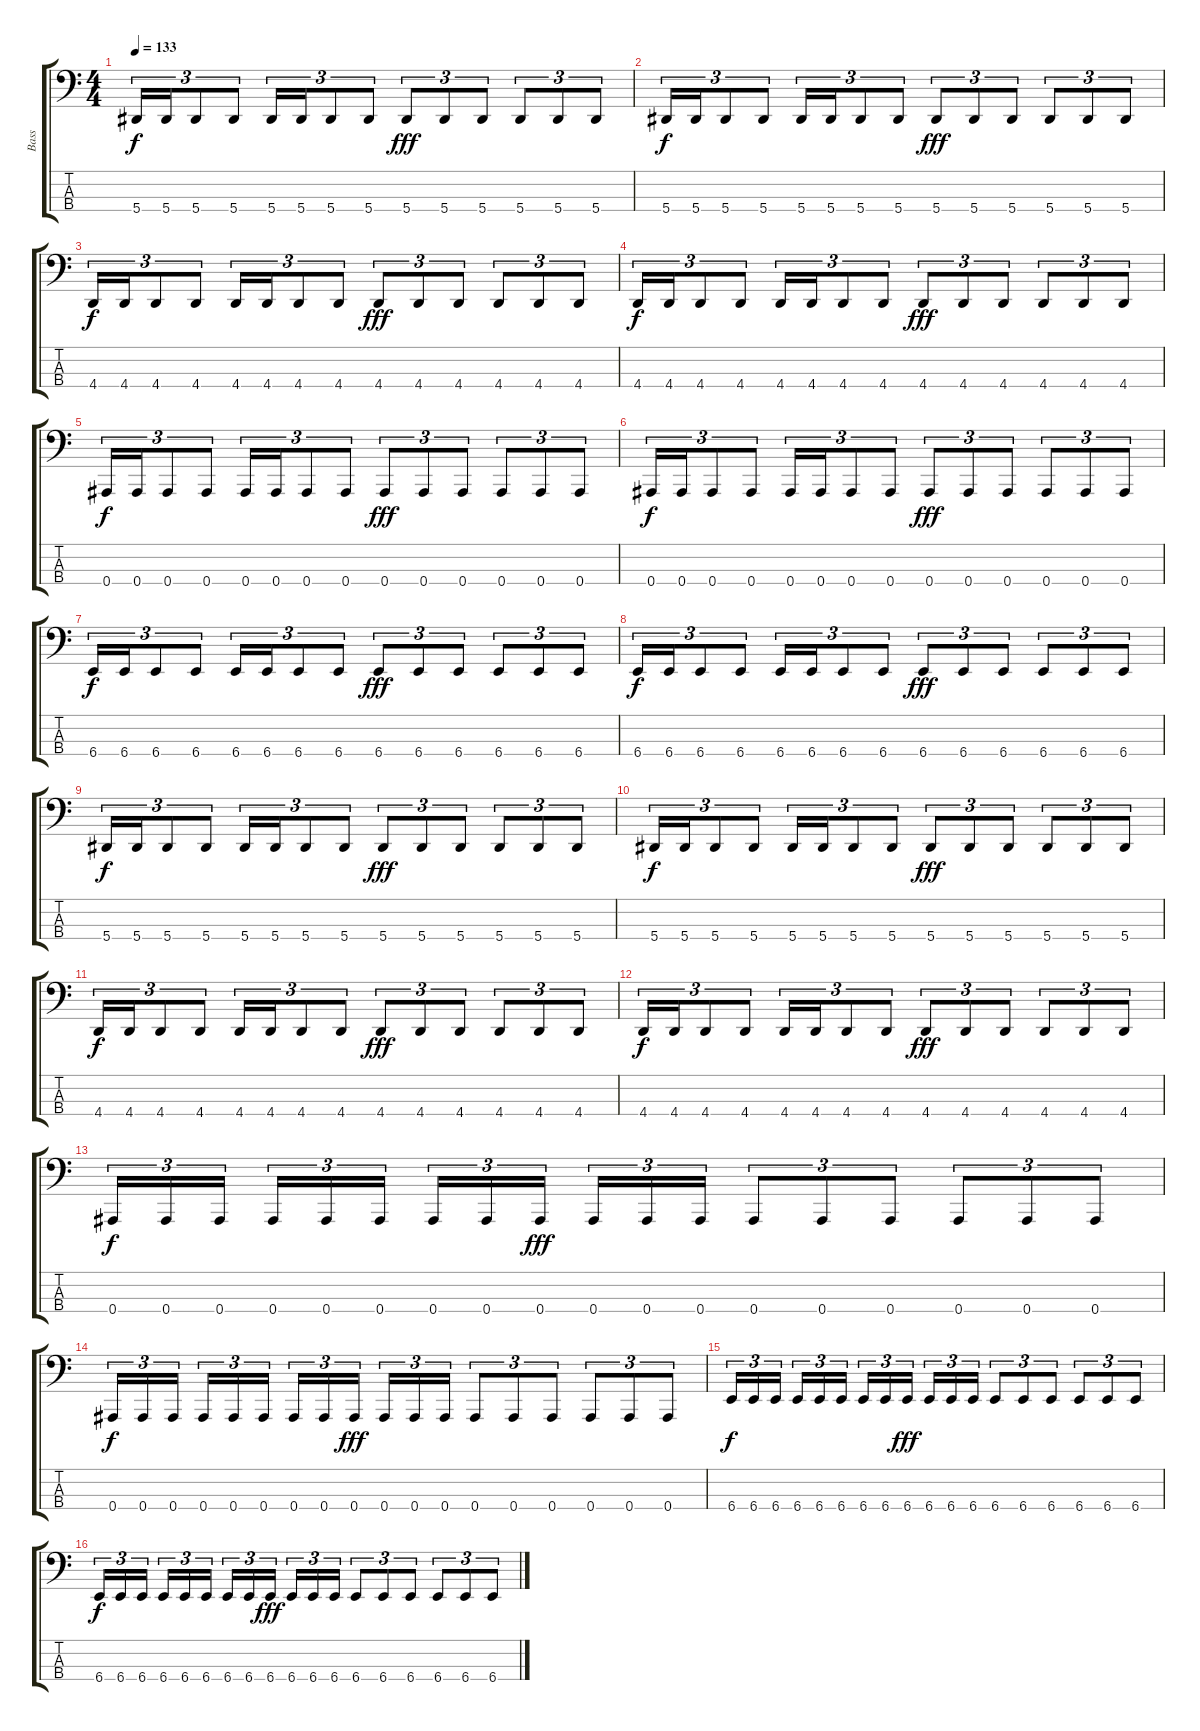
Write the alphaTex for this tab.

\track ("Bass" "Bass") {instrument electricbassfinger}
\staff {score tabs}
\tuning (Db2 Ab1 Eb1 Bb0) {hide}
\ts (4 4)
\tempo 133
\clef f4
\ks c
5.4.16{tu (3 2) dy f} 5.4.16{tu (3 2)} 5.4.8{tu (3 2)} 5.4.8{tu (3 2)} 5.4.16{tu (3 2)} 5.4.16{tu (3 2)} 5.4.8{tu (3 2)} 5.4.8{tu (3 2)} 5.4.8{tu (3 2) dy fff} 5.4.8{tu (3 2)} 5.4.8{tu (3 2)} 5.4.8{tu (3 2)} 5.4.8{tu (3 2)} 5.4.8{tu (3 2)} |
5.4.16{tu (3 2) dy f} 5.4.16{tu (3 2)} 5.4.8{tu (3 2)} 5.4.8{tu (3 2)} 5.4.16{tu (3 2)} 5.4.16{tu (3 2)} 5.4.8{tu (3 2)} 5.4.8{tu (3 2)} 5.4.8{tu (3 2) dy fff} 5.4.8{tu (3 2)} 5.4.8{tu (3 2)} 5.4.8{tu (3 2)} 5.4.8{tu (3 2)} 5.4.8{tu (3 2)} |
4.4.16{tu (3 2) dy f} 4.4.16{tu (3 2)} 4.4.8{tu (3 2)} 4.4.8{tu (3 2)} 4.4.16{tu (3 2)} 4.4.16{tu (3 2)} 4.4.8{tu (3 2)} 4.4.8{tu (3 2)} 4.4.8{tu (3 2) dy fff} 4.4.8{tu (3 2)} 4.4.8{tu (3 2)} 4.4.8{tu (3 2)} 4.4.8{tu (3 2)} 4.4.8{tu (3 2)} |
4.4.16{tu (3 2) dy f} 4.4.16{tu (3 2)} 4.4.8{tu (3 2)} 4.4.8{tu (3 2)} 4.4.16{tu (3 2)} 4.4.16{tu (3 2)} 4.4.8{tu (3 2)} 4.4.8{tu (3 2)} 4.4.8{tu (3 2) dy fff} 4.4.8{tu (3 2)} 4.4.8{tu (3 2)} 4.4.8{tu (3 2)} 4.4.8{tu (3 2)} 4.4.8{tu (3 2)} |
0.4.16{tu (3 2) dy f} 0.4.16{tu (3 2)} 0.4.8{tu (3 2)} 0.4.8{tu (3 2)} 0.4.16{tu (3 2)} 0.4.16{tu (3 2)} 0.4.8{tu (3 2)} 0.4.8{tu (3 2)} 0.4.8{tu (3 2) dy fff} 0.4.8{tu (3 2)} 0.4.8{tu (3 2)} 0.4.8{tu (3 2)} 0.4.8{tu (3 2)} 0.4.8{tu (3 2)} |
0.4.16{tu (3 2) dy f} 0.4.16{tu (3 2)} 0.4.8{tu (3 2)} 0.4.8{tu (3 2)} 0.4.16{tu (3 2)} 0.4.16{tu (3 2)} 0.4.8{tu (3 2)} 0.4.8{tu (3 2)} 0.4.8{tu (3 2) dy fff} 0.4.8{tu (3 2)} 0.4.8{tu (3 2)} 0.4.8{tu (3 2)} 0.4.8{tu (3 2)} 0.4.8{tu (3 2)} |
6.4.16{tu (3 2) dy f} 6.4.16{tu (3 2)} 6.4.8{tu (3 2)} 6.4.8{tu (3 2)} 6.4.16{tu (3 2)} 6.4.16{tu (3 2)} 6.4.8{tu (3 2)} 6.4.8{tu (3 2)} 6.4.8{tu (3 2) dy fff} 6.4.8{tu (3 2)} 6.4.8{tu (3 2)} 6.4.8{tu (3 2)} 6.4.8{tu (3 2)} 6.4.8{tu (3 2)} |
6.4.16{tu (3 2) dy f} 6.4.16{tu (3 2)} 6.4.8{tu (3 2)} 6.4.8{tu (3 2)} 6.4.16{tu (3 2)} 6.4.16{tu (3 2)} 6.4.8{tu (3 2)} 6.4.8{tu (3 2)} 6.4.8{tu (3 2) dy fff} 6.4.8{tu (3 2)} 6.4.8{tu (3 2)} 6.4.8{tu (3 2)} 6.4.8{tu (3 2)} 6.4.8{tu (3 2)} |
5.4.16{tu (3 2) dy f} 5.4.16{tu (3 2)} 5.4.8{tu (3 2)} 5.4.8{tu (3 2)} 5.4.16{tu (3 2)} 5.4.16{tu (3 2)} 5.4.8{tu (3 2)} 5.4.8{tu (3 2)} 5.4.8{tu (3 2) dy fff} 5.4.8{tu (3 2)} 5.4.8{tu (3 2)} 5.4.8{tu (3 2)} 5.4.8{tu (3 2)} 5.4.8{tu (3 2)} |
5.4.16{tu (3 2) dy f} 5.4.16{tu (3 2)} 5.4.8{tu (3 2)} 5.4.8{tu (3 2)} 5.4.16{tu (3 2)} 5.4.16{tu (3 2)} 5.4.8{tu (3 2)} 5.4.8{tu (3 2)} 5.4.8{tu (3 2) dy fff} 5.4.8{tu (3 2)} 5.4.8{tu (3 2)} 5.4.8{tu (3 2)} 5.4.8{tu (3 2)} 5.4.8{tu (3 2)} |
4.4.16{tu (3 2) dy f} 4.4.16{tu (3 2)} 4.4.8{tu (3 2)} 4.4.8{tu (3 2)} 4.4.16{tu (3 2)} 4.4.16{tu (3 2)} 4.4.8{tu (3 2)} 4.4.8{tu (3 2)} 4.4.8{tu (3 2) dy fff} 4.4.8{tu (3 2)} 4.4.8{tu (3 2)} 4.4.8{tu (3 2)} 4.4.8{tu (3 2)} 4.4.8{tu (3 2)} |
4.4.16{tu (3 2) dy f} 4.4.16{tu (3 2)} 4.4.8{tu (3 2)} 4.4.8{tu (3 2)} 4.4.16{tu (3 2)} 4.4.16{tu (3 2)} 4.4.8{tu (3 2)} 4.4.8{tu (3 2)} 4.4.8{tu (3 2) dy fff} 4.4.8{tu (3 2)} 4.4.8{tu (3 2)} 4.4.8{tu (3 2)} 4.4.8{tu (3 2)} 4.4.8{tu (3 2)} |
0.4.16{tu (3 2) dy f} 0.4.16{tu (3 2)} 0.4.16{tu (3 2) beam splitsecondary} 0.4.16{tu (3 2)} 0.4.16{tu (3 2)} 0.4.16{tu (3 2)} 0.4.16{tu (3 2)} 0.4.16{tu (3 2)} 0.4.16{tu (3 2) dy fff beam splitsecondary} 0.4.16{tu (3 2)} 0.4.16{tu (3 2)} 0.4.16{tu (3 2)} 0.4.8{tu (3 2)} 0.4.8{tu (3 2)} 0.4.8{tu (3 2)} 0.4.8{tu (3 2)} 0.4.8{tu (3 2)} 0.4.8{tu (3 2)} |
0.4.16{tu (3 2) dy f} 0.4.16{tu (3 2)} 0.4.16{tu (3 2) beam splitsecondary} 0.4.16{tu (3 2)} 0.4.16{tu (3 2)} 0.4.16{tu (3 2)} 0.4.16{tu (3 2)} 0.4.16{tu (3 2)} 0.4.16{tu (3 2) dy fff beam splitsecondary} 0.4.16{tu (3 2)} 0.4.16{tu (3 2)} 0.4.16{tu (3 2)} 0.4.8{tu (3 2)} 0.4.8{tu (3 2)} 0.4.8{tu (3 2)} 0.4.8{tu (3 2)} 0.4.8{tu (3 2)} 0.4.8{tu (3 2)} |
6.4.16{tu (3 2) dy f} 6.4.16{tu (3 2)} 6.4.16{tu (3 2) beam splitsecondary} 6.4.16{tu (3 2)} 6.4.16{tu (3 2)} 6.4.16{tu (3 2)} 6.4.16{tu (3 2)} 6.4.16{tu (3 2)} 6.4.16{tu (3 2) dy fff beam splitsecondary} 6.4.16{tu (3 2)} 6.4.16{tu (3 2)} 6.4.16{tu (3 2)} 6.4.8{tu (3 2)} 6.4.8{tu (3 2)} 6.4.8{tu (3 2)} 6.4.8{tu (3 2)} 6.4.8{tu (3 2)} 6.4.8{tu (3 2)} |
6.4.16{tu (3 2) dy f} 6.4.16{tu (3 2)} 6.4.16{tu (3 2) beam splitsecondary} 6.4.16{tu (3 2)} 6.4.16{tu (3 2)} 6.4.16{tu (3 2)} 6.4.16{tu (3 2)} 6.4.16{tu (3 2)} 6.4.16{tu (3 2) dy fff beam splitsecondary} 6.4.16{tu (3 2)} 6.4.16{tu (3 2)} 6.4.16{tu (3 2)} 6.4.8{tu (3 2)} 6.4.8{tu (3 2)} 6.4.8{tu (3 2)} 6.4.8{tu (3 2)} 6.4.8{tu (3 2)} 6.4.8{tu (3 2)}
